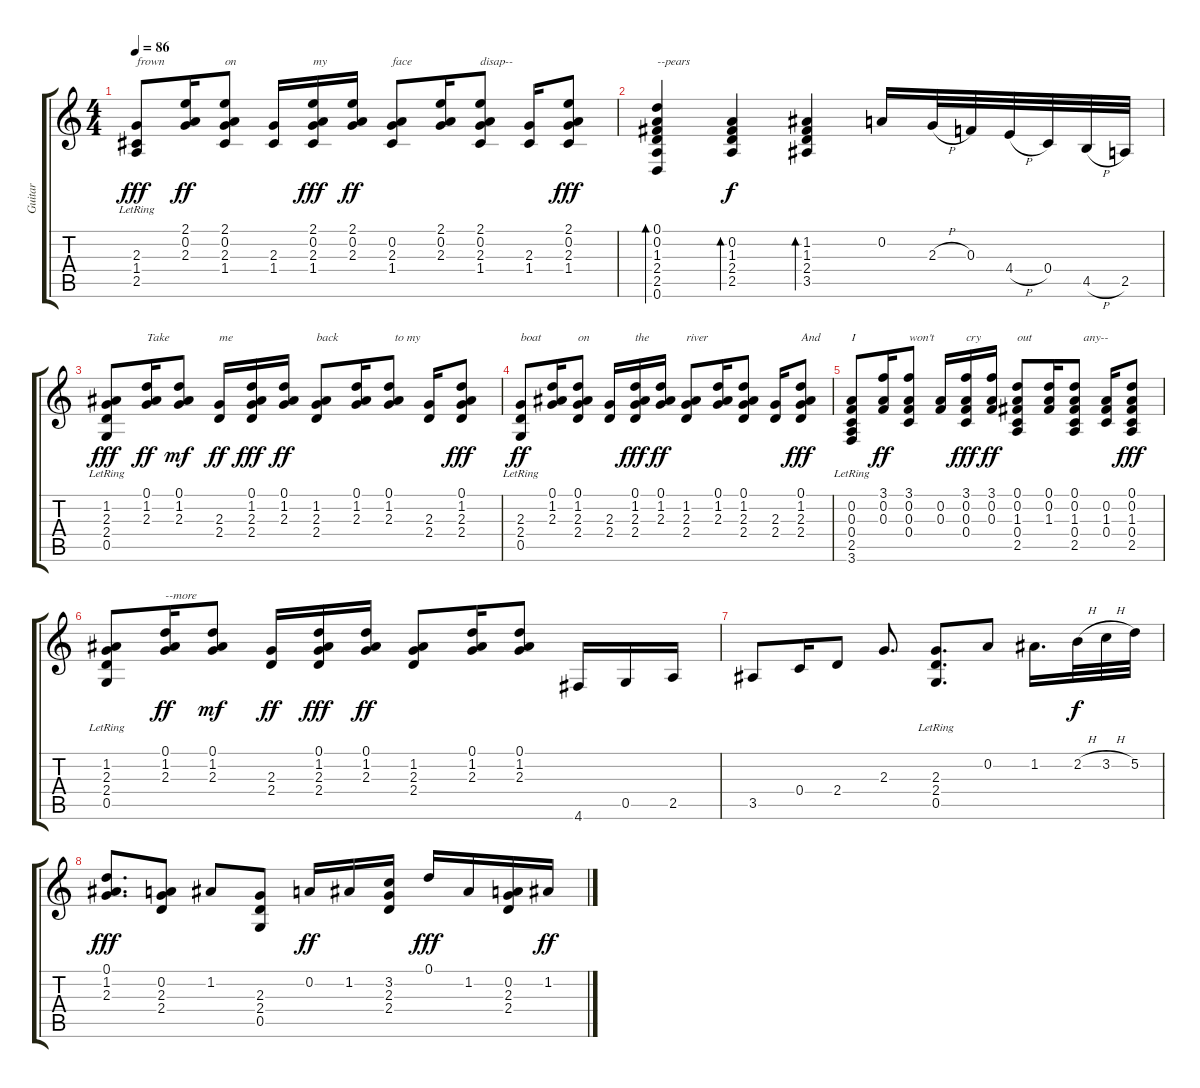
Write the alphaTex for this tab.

\track ("Guitar" "Guitar") {instrument electricguitarjazz}
\staff {score tabs}
\tuning (D4 A3 F3 C3 G2 D2) {hide}
\ts (4 4)
\tempo 86
\clef g2
\ks c
(2.3 1.4 2.5{lr}).8{txt "frown" dy fff} (2.1 0.2 2.3).16{dy ff} (2.1 0.2 2.3 1.4).8{txt "on"} (2.3 1.4).16 (2.1 0.2 2.3 1.4).16{txt "my" dy fff} (2.1 0.2 2.3).16{dy ff} (0.2 2.3 1.4).8{txt "face"} (2.1 0.2 2.3).16 (2.1 0.2 2.3 1.4).8{txt "disap--"} (2.3 1.4).16 (2.1 0.2 2.3 1.4).8{dy fff} |
(0.1 0.2 1.3 2.4 2.5 0.6).4{bd 120 txt "--pears"} (0.2 1.3 2.4 2.5).4{bd 120 dy f} (1.2 1.3 2.4 3.5).4{bd 120} 0.2.16 2.3{h}.32 0.3.32 4.4{h}.32 0.4.32 4.5{h}.32 2.5.32 |
(1.2 2.3 2.4 0.5{lr}).8{dy fff} (0.1 1.2 2.3).16{txt "Take" dy ff} (0.1 1.2 2.3).8{dy mf} (2.3 2.4).16{txt "me" dy ff} (0.1 1.2 2.3 2.4).16{dy fff} (0.1 1.2 2.3).16{dy ff} (1.2 2.3 2.4).8{txt "back"} (0.1 1.2 2.3).16 (0.1 1.2 2.3).8{txt "  to my"} (2.3 2.4).16 (0.1 1.2 2.3 2.4).8{dy fff} |
(2.3 2.4 0.5{lr}).8{txt "boat" dy ff} (0.1 1.2 2.3).16 (0.1 1.2 2.3 2.4).8{txt "on"} (2.3 2.4).16 (0.1 1.2 2.3 2.4).16{txt "the" dy fff} (0.1 1.2 2.3).16{dy ff} (1.2 2.3 2.4).8{txt "river"} (0.1 1.2 2.3).16 (0.1 1.2 2.3 2.4).8 (2.3 2.4).16 (0.1 1.2 2.3 2.4).8{txt "And" dy fff} |
(0.2 0.3 0.4 2.5 3.6{lr}).8{txt "I"} (3.1 0.2 0.3).16{dy ff} (3.1 0.2 0.3 0.4).8{txt "won't"} (0.2 0.3).16 (3.1 0.2 0.3 0.4).16{txt "cry" dy fff} (3.1 0.2 0.3).16{dy ff} (0.1 0.2 1.3 0.4 2.5).8{txt "out"} (0.1 0.2 1.3).16 (0.1 0.2 1.3 0.4 2.5).8{txt "   any--"} (0.2 1.3 0.4).16 (0.1 0.2 1.3 0.4 2.5).8{dy fff} |
(1.2 2.3 2.4 0.5{lr}).8 (0.1 1.2 2.3).16{txt "--more" dy ff} (0.1 1.2 2.3).8{dy mf} (2.3 2.4).16{dy ff} (0.1 1.2 2.3 2.4).16{dy fff} (0.1 1.2 2.3).16{dy ff} (1.2 2.3 2.4).8 (0.1 1.2 2.3).16 (0.1 1.2 2.3).8 4.6.16 0.5.16 2.5.16 |
3.5.8 0.4.16 2.4.8 2.3.8{d} (2.3 2.4 0.5{lr}).8{d} 0.2.8 1.2.16{d} 2.2{h}.32{dy f} 3.2{h}.32 5.2.32 |
(0.1 1.2 2.3).8{d dy fff} (0.2 2.3 2.4).8 1.2.8 (2.3 2.4 0.5).8 0.2.16{dy ff} 1.2.16 (3.2 2.3 2.4).16 0.1.16{dy fff} 1.2.16 (0.2 2.3 2.4).16 1.2.16{dy ff}
